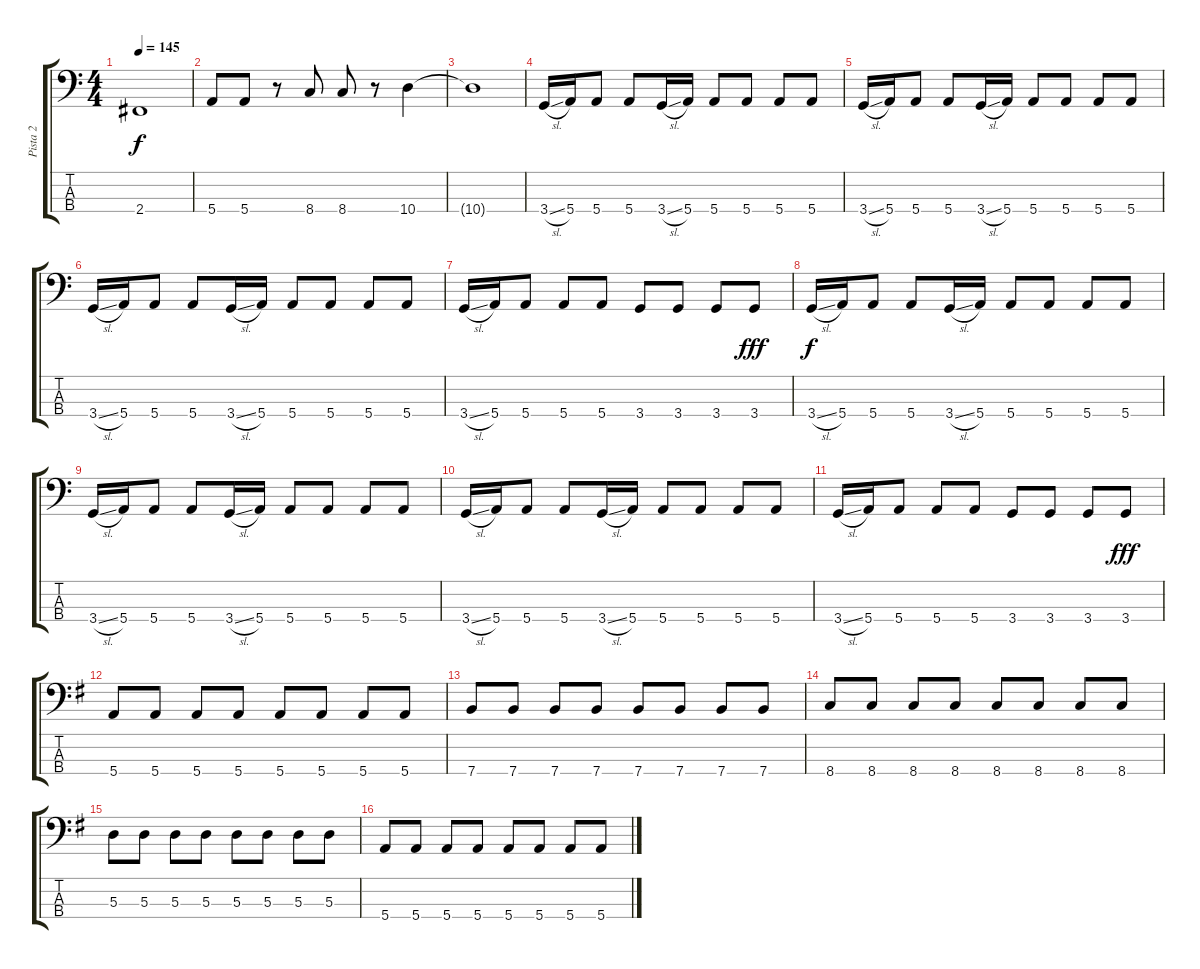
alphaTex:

\track ("Pista 2" "Pista 2") {instrument electricbassfinger}
\staff {score tabs}
\tuning (G2 D2 A1 E1) {hide}
\ts (4 4)
\tempo 145
\clef f4
\ks c
2.4{t}.1{dy f} |
5.4.8 5.4.8 r.8 8.4.8 8.4.8 r.8 10.4.4 |
10.4{t}.1 |
3.4{sl}.16 5.4.16 5.4.8 5.4.8 3.4{sl}.16 5.4.16 5.4.8 5.4.8 5.4.8 5.4.8 |
3.4{sl}.16 5.4.16 5.4.8 5.4.8 3.4{sl}.16 5.4.16 5.4.8 5.4.8 5.4.8 5.4.8 |
3.4{sl}.16 5.4.16 5.4.8 5.4.8 3.4{sl}.16 5.4.16 5.4.8 5.4.8 5.4.8 5.4.8 |
3.4{sl}.16 5.4.16 5.4.8 5.4.8 5.4.8 3.4.8 3.4.8 3.4.8 3.4.8{dy fff} |
3.4{sl}.16{dy f} 5.4.16 5.4.8 5.4.8 3.4{sl}.16 5.4.16 5.4.8 5.4.8 5.4.8 5.4.8 |
3.4{sl}.16 5.4.16 5.4.8 5.4.8 3.4{sl}.16 5.4.16 5.4.8 5.4.8 5.4.8 5.4.8 |
3.4{sl}.16 5.4.16 5.4.8 5.4.8 3.4{sl}.16 5.4.16 5.4.8 5.4.8 5.4.8 5.4.8 |
3.4{sl}.16 5.4.16 5.4.8 5.4.8 5.4.8 3.4.8 3.4.8 3.4.8 3.4.8{dy fff} |
\ks g
5.4.8 5.4.8 5.4.8 5.4.8 5.4.8 5.4.8 5.4.8 5.4.8 |
7.4.8 7.4.8 7.4.8 7.4.8 7.4.8 7.4.8 7.4.8 7.4.8 |
8.4.8 8.4.8 8.4.8 8.4.8 8.4.8 8.4.8 8.4.8 8.4.8 |
5.3.8 5.3.8 5.3.8 5.3.8 5.3.8 5.3.8 5.3.8 5.3.8 |
5.4.8 5.4.8 5.4.8 5.4.8 5.4.8 5.4.8 5.4.8 5.4.8
